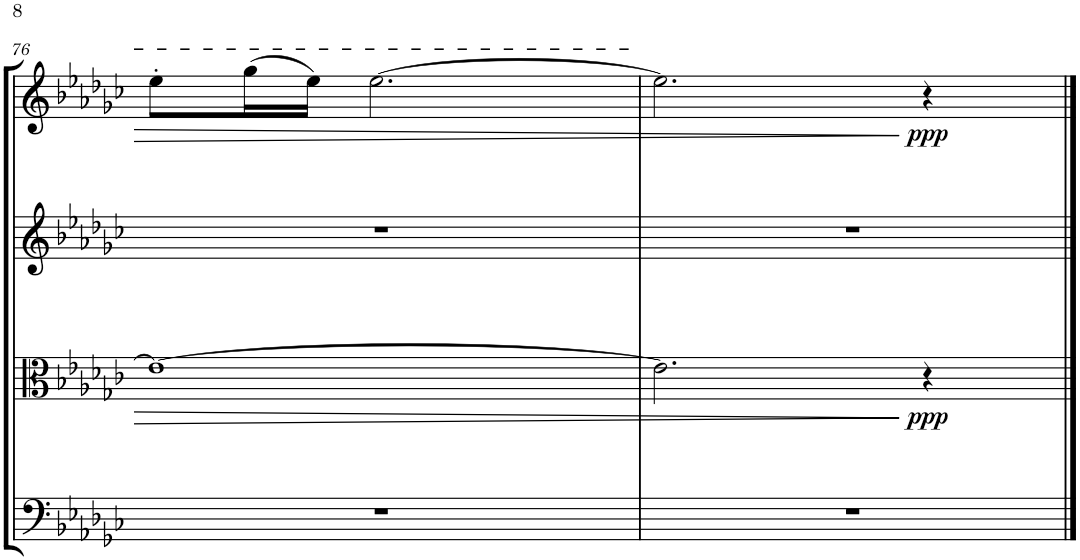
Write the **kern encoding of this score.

**kern	**kern	**dynam	**kern	**kern	**dynam
*part4	*part3	*part3	*part2	*part1	*part1
*staff4	*staff3	*staff3	*staff2	*staff1	*staff1
*I"Violoncello	*I"Viola	*	*I"Violin II	*I"Violin I	*
*I'Vc	*I'Vla	*	*I'Vln	*I'Vln	*
!!LO:PB:g=z
*clefF4	*clefC3	*	*clefG2	*clefG2	*
*k[b-e-a-d-g-c-]	*k[b-e-a-d-g-c-]	*	*k[b-e-a-d-g-c-]	*k[b-e-a-d-g-c-]	*
*M4/4	*M4/4	*	*M4/4	*M4/4	*
=76	=76	=76	=76	=76	=76
1r	1e-_	.	1r	8ee-'\L	.
.	.	.	.	(16gg-\L	.
.	.	.	.	16ee-\JJ)	.
.	.	.	.	[2.ee-\	.
=77	=77	=77	=77	=77	=77
1r	2.e-\]	.	1r	2.ee-\]	.
!	!	!LO:DY:b	!	!	!LO:DY:b
.	4r	ppp	.	4r	ppp
==	==	==	==	==	==
*-	*-	*-	*-	*-	*-
